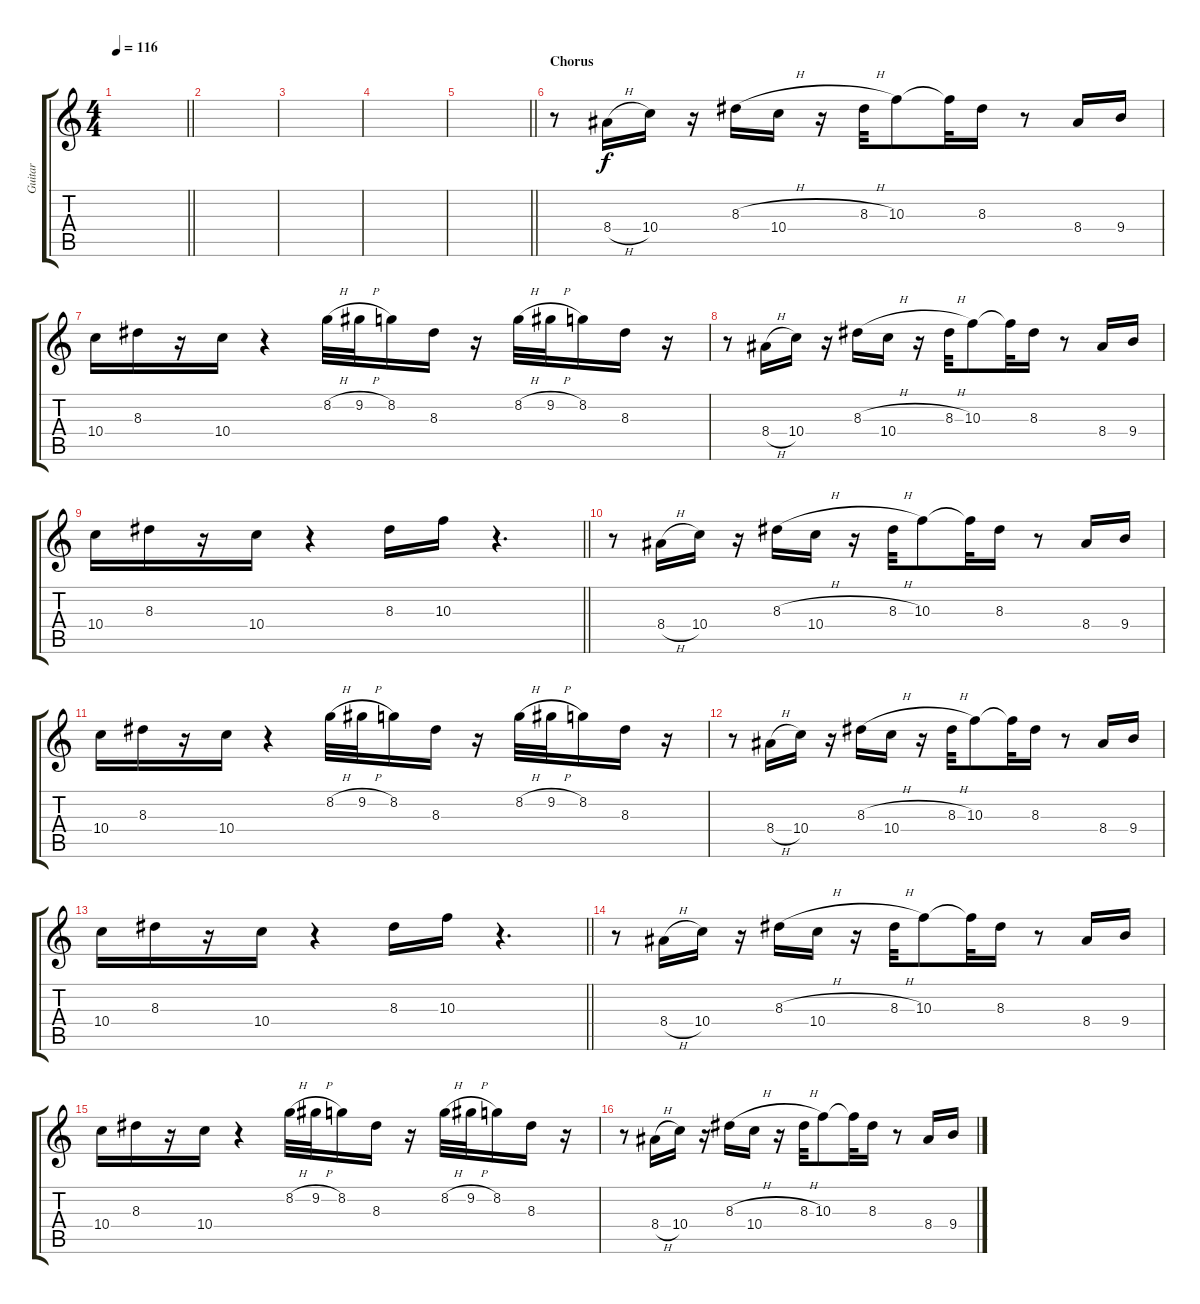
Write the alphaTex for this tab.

\track ("Guitar" "Guitar") {instrument acousticguitarsteel}
\staff {score tabs}
\tuning (E4 B3 G3 D3 A2 E2) {hide}
\ts (4 4)
\tempo 116
\clef g2
\barLineRight lightlight
\ks c
|
|
|
|
\barLineRight lightlight
|
\section ("" "Chorus")
r.8 8.4{h}.16 10.4.16 r.16 8.3{h}.16 10.4.16 r.16 8.3{h}.32 10.3.8 10.3{t}.32 8.3.16 r.8 8.4.16 9.4.16 |
10.4.16 8.3.16 r.16 10.4.16 r.4 8.2{h}.32 9.2{h}.32 8.2.16 8.3.16 r.16 8.2{h}.32 9.2{h}.32 8.2.16 8.3.16 r.16 |
r.8 8.4{h}.16 10.4.16 r.16 8.3{h}.16 10.4.16 r.16 8.3{h}.32 10.3.8 10.3{t}.32 8.3.16 r.8 8.4.16 9.4.16 |
\barLineRight lightlight
10.4.16 8.3.16 r.16 10.4.16 r.4 8.3.16 10.3.16 r.4{d} |
r.8 8.4{h}.16 10.4.16 r.16 8.3{h}.16 10.4.16 r.16 8.3{h}.32 10.3.8 10.3{t}.32 8.3.16 r.8 8.4.16 9.4.16 |
10.4.16 8.3.16 r.16 10.4.16 r.4 8.2{h}.32 9.2{h}.32 8.2.16 8.3.16 r.16 8.2{h}.32 9.2{h}.32 8.2.16 8.3.16 r.16 |
r.8 8.4{h}.16 10.4.16 r.16 8.3{h}.16 10.4.16 r.16 8.3{h}.32 10.3.8 10.3{t}.32 8.3.16 r.8 8.4.16 9.4.16 |
\barLineRight lightlight
10.4.16 8.3.16 r.16 10.4.16 r.4 8.3.16 10.3.16 r.4{d} |
r.8 8.4{h}.16 10.4.16 r.16 8.3{h}.16 10.4.16 r.16 8.3{h}.32 10.3.8 10.3{t}.32 8.3.16 r.8 8.4.16 9.4.16 |
10.4.16 8.3.16 r.16 10.4.16 r.4 8.2{h}.32 9.2{h}.32 8.2.16 8.3.16 r.16 8.2{h}.32 9.2{h}.32 8.2.16 8.3.16 r.16 |
r.8 8.4{h}.16 10.4.16 r.16 8.3{h}.16 10.4.16 r.16 8.3{h}.32 10.3.8 10.3{t}.32 8.3.16 r.8 8.4.16 9.4.16
